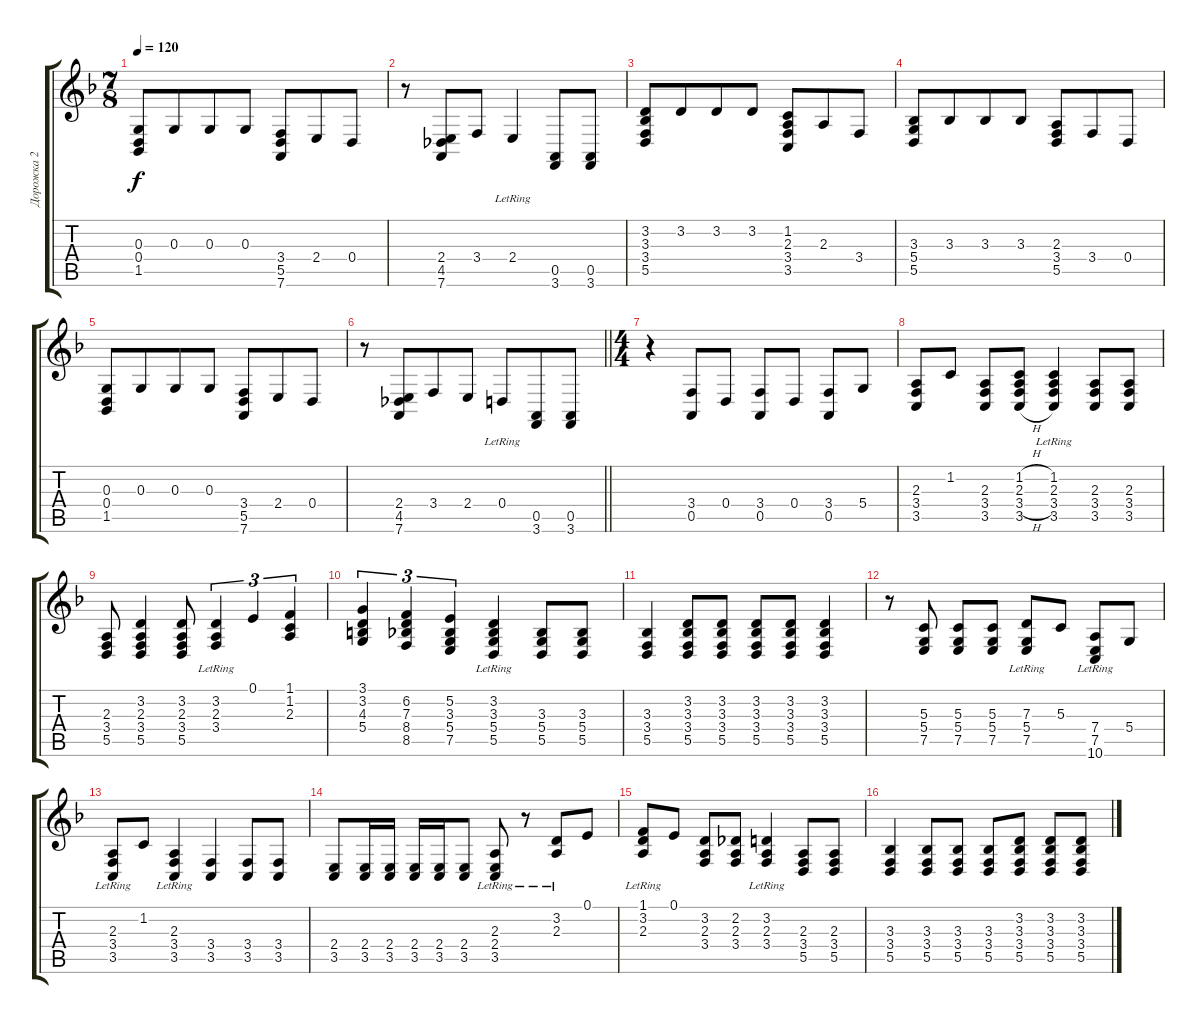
\track ("Дорожка 2" "Дорожка 2") {instrument acousticgrandpiano}
\staff {score tabs}
\tuning (E4 B3 G3 D3 A2 D2) {hide}
\ts (7 8)
\tempo 120
\clef g2
\ks f
(0.3 0.4 1.5).8{dy f} 0.3.8 0.3.8 0.3.8 (3.4 5.5 7.6).8 2.4.8 0.4.8 |
r.8 (2.4 4.5 7.6).8 3.4.8 2.4{lr}.4 (0.5 3.6).8 (0.5 3.6).8 |
(3.2 3.3 3.4 5.5).8 3.2.8 3.2.8 3.2.8 (1.2 2.3 3.4 3.5).8 2.3.8 3.4.8 |
(3.3 5.4 5.5).8 3.3.8 3.3.8 3.3.8 (2.3 3.4 5.5).8 3.4.8 0.4.8 |
(0.3 0.4 1.5).8 0.3.8 0.3.8 0.3.8 (3.4 5.5 7.6).8 2.4.8 0.4.8 |
\barLineRight lightlight
r.8 (2.4 4.5 7.6).8 3.4.8 2.4.8 0.4{lr}.8 (0.5 3.6).8 (0.5 3.6).8 |
\ts (4 4)
r.4 (3.4 0.5).8 0.4.8 (3.4 0.5).8 0.4.8 (3.4 0.5).8 5.4.8 |
(2.3 3.4 3.5).8 1.2.8 (2.3 3.4 3.5).8 (1.2{h} 2.3{h} 3.4{h} 3.5{h}).8 (1.2{lr} 2.3 3.4 3.5).4 (2.3 3.4 3.5).8 (2.3 3.4 3.5).8 |
(2.3 3.4 5.5).8 (3.2 2.3 3.4 5.5).4 (3.2 2.3 3.4 5.5).8 (3.2 2.3{lr} 3.4{lr}).4{tu (3 2)} 0.1.4{tu (3 2)} (1.1 1.2 2.3).4{tu (3 2)} |
(3.1 3.2 4.3 5.4).4{tu (3 2)} (6.2 7.3 8.4 8.5).4{tu (3 2)} (5.2 3.3 5.4 7.5).4{tu (3 2)} (3.2{lr} 3.3 5.4 5.5).4 (3.3 5.4 5.5).8 (3.3 5.4 5.5).8 |
(3.3 3.4 5.5).4 (3.2 3.3 3.4 5.5).8 (3.2 3.3 3.4 5.5).8 (3.2 3.3 3.4 5.5).8 (3.2 3.3 3.4 5.5).8 (3.2 3.3 3.4 5.5).4 |
r.8 (5.3 5.4 7.5).8 (5.3 5.4 7.5).8 (5.3 5.4 7.5).8 (7.3 5.4{lr} 7.5{lr}).8 5.3.8 (7.4 7.5{lr} 10.6{lr}).8 5.4.8 |
(2.3 3.4 3.5{lr}).8 1.2.8 (2.3{lr} 3.4 3.5).4 (3.4 3.5).4 (3.4 3.5).8 (3.4 3.5).8 |
(2.4 3.5).8 (2.4 3.5).16 (2.4 3.5).16 (2.4 3.5).16 (2.4 3.5).16 (2.4 3.5).8 (2.3{lr} 2.4 3.5).8 r.8 (3.2 2.3{lr}).8 0.1.8 |
(1.1 3.2 2.3{lr}).8 0.1.8 (3.2 2.3 3.4).8 (2.2 2.3 3.4).8 (3.2{lr} 2.3 3.4).4 (2.3 3.4 5.5).8 (2.3 3.4 5.5).8 |
(3.3 3.4 5.5).4 (3.3 3.4 5.5).8 (3.3 3.4 5.5).8 (3.3 3.4 5.5).8 (3.2 3.3 3.4 5.5).8 (3.2 3.3 3.4 5.5).8 (3.2 3.3 3.4 5.5).8
